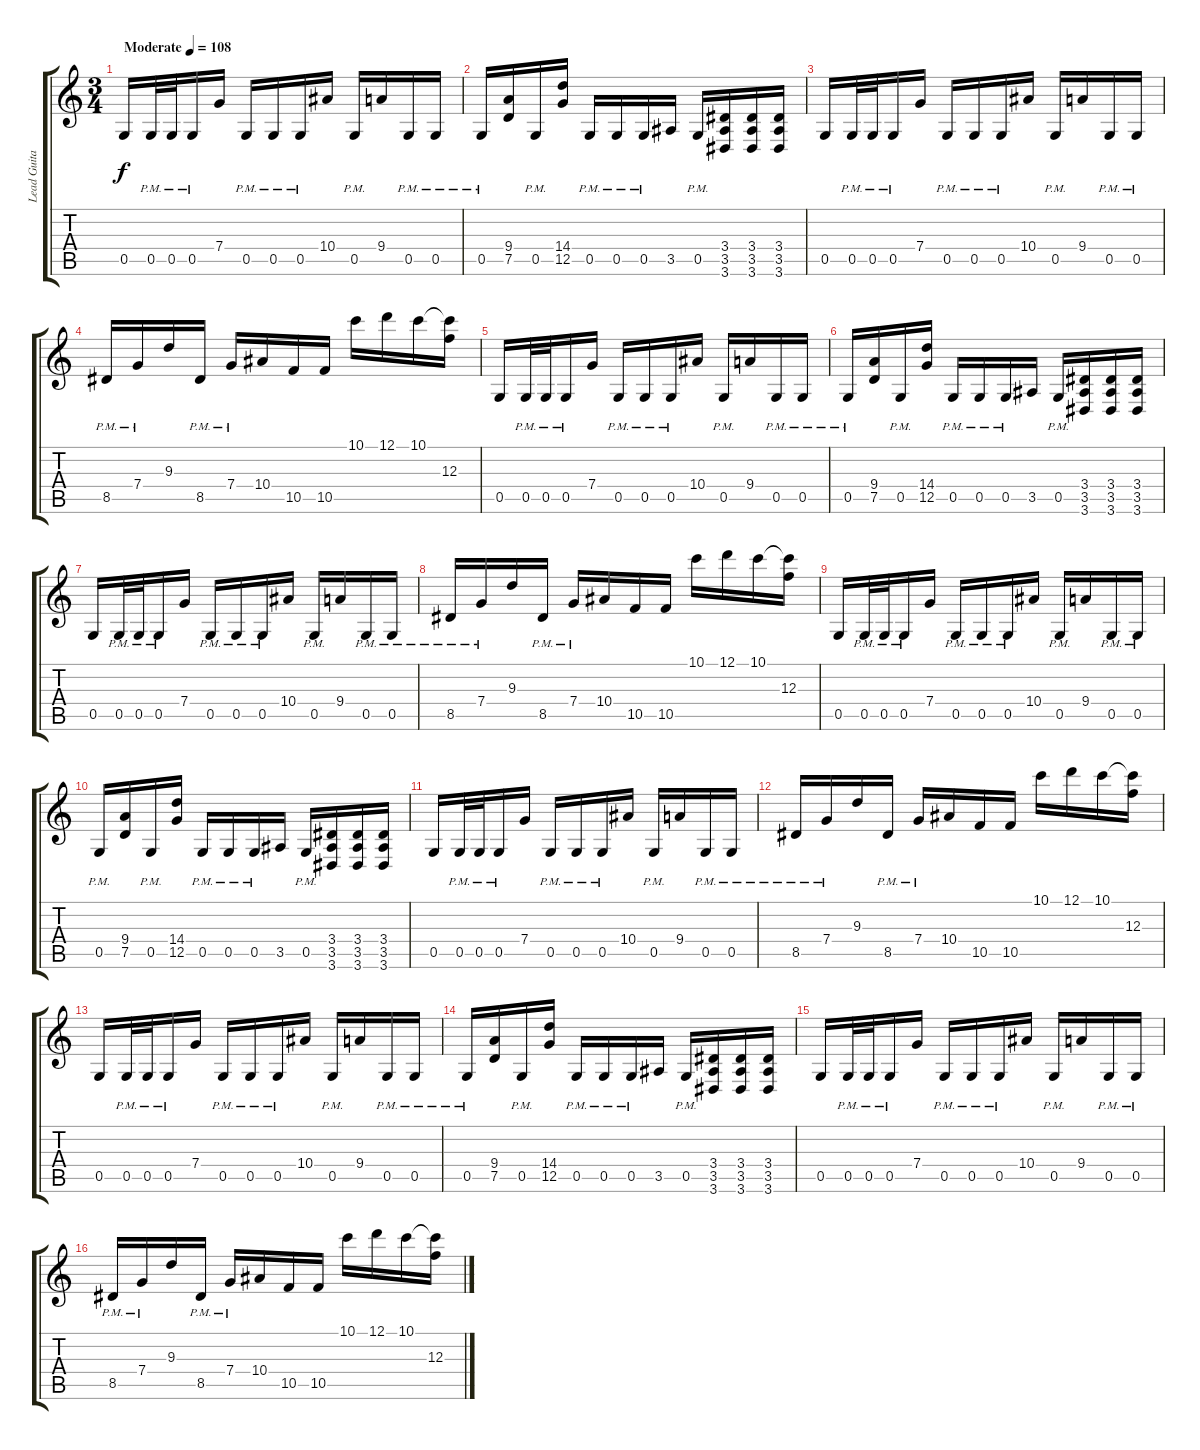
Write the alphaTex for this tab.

\track ("Lead Guitar" "Lead Guita") {instrument distortionguitar}
\staff {score tabs}
\tuning (D4 A3 F3 C3 G2 C2) {hide}
\ts (3 4)
\tempo (108 "Moderate")
\clef g2
\ks c
0.5.16{dy f instrument distortionguitar} 0.5{pm}.32 0.5{pm}.32 0.5{pm}.16 7.4.16 0.5{pm}.16 0.5{pm}.16 0.5{pm}.16 10.4.16 0.5{pm}.16 9.4.16 0.5{pm}.16 0.5{pm}.16 |
0.5{pm}.16 (9.4 7.5).16 0.5{pm}.16 (14.4 12.5).16 0.5{pm}.16 0.5{pm}.16 0.5{pm}.16 3.5.16 0.5{pm}.16 (3.4 3.5 3.6).16 (3.4 3.5 3.6).16 (3.4 3.5 3.6).16 |
0.5.16 0.5{pm}.32 0.5{pm}.32 0.5{pm}.16 7.4.16 0.5{pm}.16 0.5{pm}.16 0.5{pm}.16 10.4.16 0.5{pm}.16 9.4.16 0.5{pm}.16 0.5{pm}.16 |
8.5{pm}.16 7.4{pm}.16 9.3.16 8.5{pm}.16 7.4{pm}.16 10.4.16 10.5.16 10.5.16 10.1.16 12.1.16 10.1.16 (10.1{t} 12.3).16 |
0.5.16 0.5{pm}.32 0.5{pm}.32 0.5{pm}.16 7.4.16 0.5{pm}.16 0.5{pm}.16 0.5{pm}.16 10.4.16 0.5{pm}.16 9.4.16 0.5{pm}.16 0.5{pm}.16 |
0.5{pm}.16 (9.4 7.5).16 0.5{pm}.16 (14.4 12.5).16 0.5{pm}.16 0.5{pm}.16 0.5{pm}.16 3.5.16 0.5{pm}.16 (3.4 3.5 3.6).16 (3.4 3.5 3.6).16 (3.4 3.5 3.6).16 |
0.5.16 0.5{pm}.32 0.5{pm}.32 0.5{pm}.16 7.4.16 0.5{pm}.16 0.5{pm}.16 0.5{pm}.16 10.4.16 0.5{pm}.16 9.4.16 0.5{pm}.16 0.5{pm}.16 |
8.5{pm}.16 7.4{pm}.16 9.3.16 8.5{pm}.16 7.4{pm}.16 10.4.16 10.5.16 10.5.16 10.1.16 12.1.16 10.1.16 (10.1{t} 12.3).16 |
0.5.16 0.5{pm}.32 0.5{pm}.32 0.5{pm}.16 7.4.16 0.5{pm}.16 0.5{pm}.16 0.5{pm}.16 10.4.16 0.5{pm}.16 9.4.16 0.5{pm}.16 0.5{pm}.16 |
0.5{pm}.16 (9.4 7.5).16 0.5{pm}.16 (14.4 12.5).16 0.5{pm}.16 0.5{pm}.16 0.5{pm}.16 3.5.16 0.5{pm}.16 (3.4 3.5 3.6).16 (3.4 3.5 3.6).16 (3.4 3.5 3.6).16 |
0.5.16 0.5{pm}.32 0.5{pm}.32 0.5{pm}.16 7.4.16 0.5{pm}.16 0.5{pm}.16 0.5{pm}.16 10.4.16 0.5{pm}.16 9.4.16 0.5{pm}.16 0.5{pm}.16 |
8.5{pm}.16 7.4{pm}.16 9.3.16 8.5{pm}.16 7.4{pm}.16 10.4.16 10.5.16 10.5.16 10.1.16 12.1.16 10.1.16 (10.1{t} 12.3).16 |
0.5.16 0.5{pm}.32 0.5{pm}.32 0.5{pm}.16 7.4.16 0.5{pm}.16 0.5{pm}.16 0.5{pm}.16 10.4.16 0.5{pm}.16 9.4.16 0.5{pm}.16 0.5{pm}.16 |
0.5{pm}.16 (9.4 7.5).16 0.5{pm}.16 (14.4 12.5).16 0.5{pm}.16 0.5{pm}.16 0.5{pm}.16 3.5.16 0.5{pm}.16 (3.4 3.5 3.6).16 (3.4 3.5 3.6).16 (3.4 3.5 3.6).16 |
0.5.16 0.5{pm}.32 0.5{pm}.32 0.5{pm}.16 7.4.16 0.5{pm}.16 0.5{pm}.16 0.5{pm}.16 10.4.16 0.5{pm}.16 9.4.16 0.5{pm}.16 0.5{pm}.16 |
8.5{pm}.16 7.4{pm}.16 9.3.16 8.5{pm}.16 7.4{pm}.16 10.4.16 10.5.16 10.5.16 10.1.16 12.1.16 10.1.16 (10.1{t} 12.3).16
